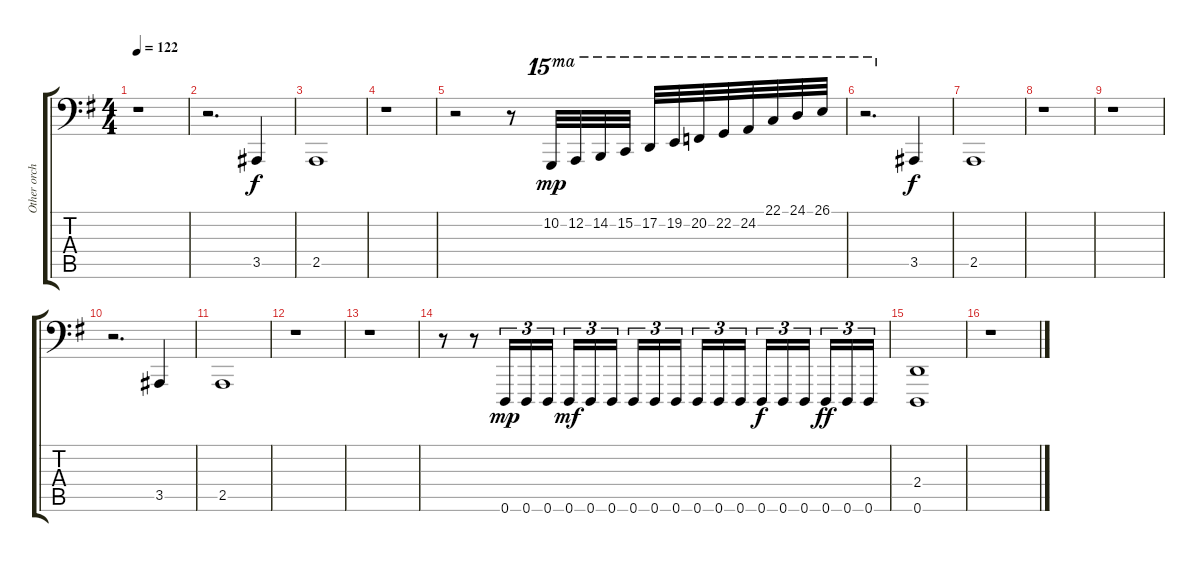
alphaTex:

\track ("Other orchestral" "Other orch") {instrument timpani}
\staff {score tabs}
\tuning (D3 A2 F2 C2 G1 D1) {hide}
\ts (4 4)
\tempo 122
\clef f4
\ks g
r.1{dy f} |
r.2{d} 3.5.4 |
2.5.1 |
r.1 |
r.2 r.8 10.2.32{ot 15ma dy mp instrument orchestralharp} 12.2.32{ot 15ma} 14.2.32{ot 15ma} 15.2.32{ot 15ma} 17.2.32{ot 15ma} 19.2.32{ot 15ma} 20.2.32{ot 15ma} 22.2.32{ot 15ma} 24.2.32{ot 15ma} 22.1.32{ot 15ma} 24.1.32{ot 15ma} 26.1.32{ot 15ma} |
r.2{d ot 15ma instrument timpani} 3.5.4{dy f} |
2.5.1 |
r.1 |
r.1 |
r.2{d} 3.5.4 |
2.5.1 |
r.1 |
r.1 |
r.8 r.8 0.6.16{tu (3 2) dy mp} 0.6.16{tu (3 2)} 0.6.16{tu (3 2) beam splitsecondary} 0.6.16{tu (3 2) dy mf} 0.6.16{tu (3 2)} 0.6.16{tu (3 2)} 0.6.16{tu (3 2)} 0.6.16{tu (3 2)} 0.6.16{tu (3 2) beam splitsecondary} 0.6.16{tu (3 2)} 0.6.16{tu (3 2)} 0.6.16{tu (3 2)} 0.6.16{tu (3 2) dy f} 0.6.16{tu (3 2)} 0.6.16{tu (3 2) beam splitsecondary} 0.6.16{tu (3 2) dy ff} 0.6.16{tu (3 2)} 0.6.16{tu (3 2)} |
(2.4 0.6).1 |
r.1
